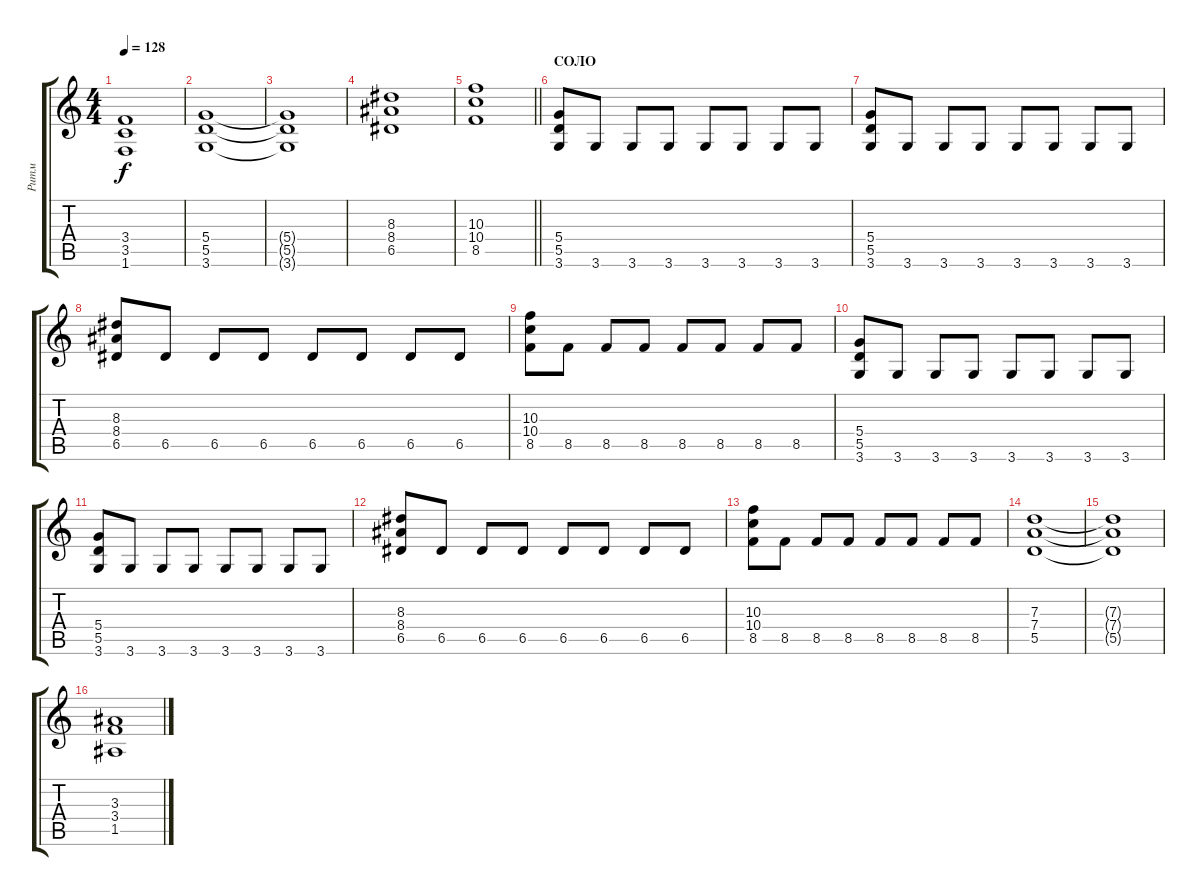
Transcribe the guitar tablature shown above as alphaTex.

\track ("Ритм" "Ритм") {instrument distortionguitar}
\staff {score tabs}
\tuning (E4 B3 G3 D3 A2 E2) {hide}
\ts (4 4)
\tempo 128
\clef g2
\ks c
(3.4 3.5 1.6).1{dy f} |
(5.4 5.5 3.6).1 |
(5.4{t} 5.5{t} 3.6{t}).1 |
(8.3 8.4 6.5).1 |
\barLineRight lightlight
(10.3 10.4 8.5).1 |
\section ("" "СОЛО")
(5.4 5.5 3.6).8 3.6.8 3.6.8 3.6.8 3.6.8 3.6.8 3.6.8 3.6.8 |
(5.4 5.5 3.6).8 3.6.8 3.6.8 3.6.8 3.6.8 3.6.8 3.6.8 3.6.8 |
(8.3 8.4 6.5).8 6.5.8 6.5.8 6.5.8 6.5.8 6.5.8 6.5.8 6.5.8 |
(10.3 10.4 8.5).8 8.5.8 8.5.8 8.5.8 8.5.8 8.5.8 8.5.8 8.5.8 |
(5.4 5.5 3.6).8 3.6.8 3.6.8 3.6.8 3.6.8 3.6.8 3.6.8 3.6.8 |
(5.4 5.5 3.6).8 3.6.8 3.6.8 3.6.8 3.6.8 3.6.8 3.6.8 3.6.8 |
(8.3 8.4 6.5).8 6.5.8 6.5.8 6.5.8 6.5.8 6.5.8 6.5.8 6.5.8 |
(10.3 10.4 8.5).8 8.5.8 8.5.8 8.5.8 8.5.8 8.5.8 8.5.8 8.5.8 |
(7.3 7.4 5.5).1 |
(7.3{t} 7.4{t} 5.5{t}).1 |
(3.3 3.4 1.5).1
